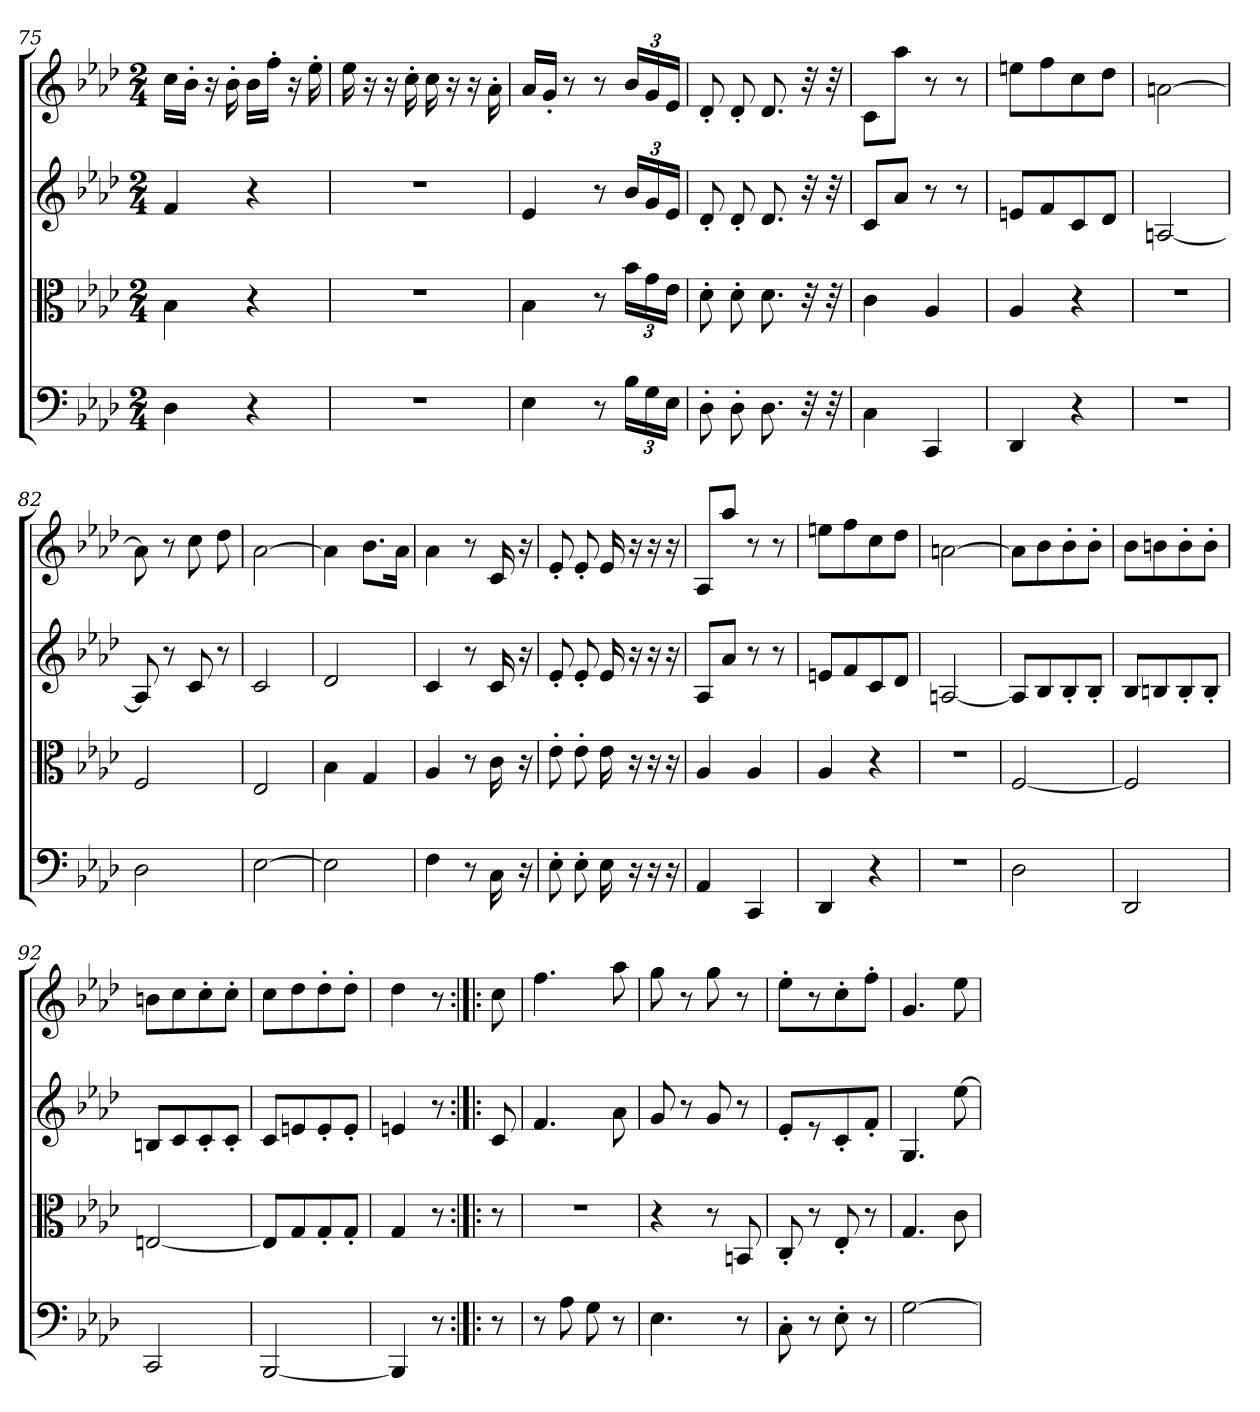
**kern	**kern	**kern	**kern
*part4	*part3	*part2	*part1
*staff4	*staff3	*staff2	*staff1
*clefF4	*clefC3	*clefG2	*clefG2
*k[b-e-a-d-]	*k[b-e-a-d-]	*k[b-e-a-d-]	*k[b-e-a-d-]
*f:	*f:	*f:	*f:
*M2/4	*M2/4	*M2/4	*M2/4
=75	=75	=75	=75
4D-\	4B-\	4f/	16cc\LL
.	.	.	16b-'\JJ
.	.	.	16r
.	.	.	16b-'\
4r	4r	4r	16b-\LL
.	.	.	16ff'\JJ
.	.	.	16r
.	.	.	16ee-'\
=76	=76	=76	=76
2r	2r	2r	16ee-\
.	.	.	16r
.	.	.	16r
.	.	.	16cc'\
.	.	.	16cc\
.	.	.	16r
.	.	.	16r
.	.	.	16a-'\
=77	=77	=77	=77
4E-\	4B-\	4e-/	16a-/LL
.	.	.	16g'/JJ
.	.	.	8r
8r	8r	8r	8r
24B-\LL	24b-\LL	24b-/LL	24b-/LL
24G\	24g\	24g/	24g/
24E-\JJ	24e-\JJ	24e-/JJ	24e-/JJ
=78	=78	=78	=78
8D-'\	8d-'\	8d-'/	8d-'/
8D-'\	8d-'\	8d-'/	8d-'/
8.D-\	8.d-\	8.d-/	8.d-/
32r	32r	32r	32r
32r	32r	32r	32r
=79	=79	=79	=79
4C\	4c\	8c/L	8c\L
.	.	8a-/J	8aa-\J
4CC/	4A-/	8r	8r
.	.	8r	8r
=80	=80	=80	=80
4DD-/	4A-/	8en/L	8een\L
.	.	8f/	8ff\
4r	4r	8c/	8cc\
.	.	8d-/J	8dd-\J
=81	=81	=81	=81
2r	2r	[2An/	[2an\
=82	=82	=82	=82
2D-\	2F/	8A/]	8a\]
.	.	8r	8r
.	.	8c/	8cc\
.	.	8r	8dd-\
=83	=83	=83	=83
[2E-\	2E-/	2c/	[2a-\
=84	=84	=84	=84
2E-\]	4B-\	2d-/	4a-\]
.	4G/	.	8.b-\L
.	.	.	16a-\Jk
=85	=85	=85	=85
4F\	4A-/	4c/	4a-\
8r	8r	8r	8r
16C\	16c\	16c/	16c/
16r	16r	16r	16r
=86	=86	=86	=86
8E-'\	8e-'\	8e-'/	8e-'/
8E-'\	8e-'\	8e-'/	8e-'/
16E-\	16e-\	16e-/	16e-/
16r	16r	16r	16r
16r	16r	16r	16r
16r	16r	16r	16r
=87	=87	=87	=87
4AA-/	4A-/	8A-/L	8A-/L
.	.	8a-/J	8aa-/J
4CC/	4A-/	8r	8r
.	.	8r	8r
=88	=88	=88	=88
4DD-/	4A-/	8en/L	8een\L
.	.	8f/	8ff\
4r	4r	8c/	8cc\
.	.	8d-/J	8dd-\J
=89	=89	=89	=89
2r	2r	[2An/	[2an\
=90	=90	=90	=90
2D-\	[2F/	8A/L]	8a\L]
.	.	8B-/	8b-\
.	.	8B-'/	8b-'\
.	.	8B-'/J	8b-'\J
=91	=91	=91	=91
2DD-/	2F/]	8B-/L	8b-\L
.	.	8Bn/	8bn\
.	.	8B'/	8b'\
.	.	8B'/J	8b'\J
=92	=92	=92	=92
2CC/	[2En/	8Bn/L	8bn\L
.	.	8c/	8cc\
.	.	8c'/	8cc'\
.	.	8c'/J	8cc'\J
=93	=93	=93	=93
[2BBB-/	8E/L]	8c/L	8cc\L
.	8G/	8en/	8dd-\
.	8G'/	8e'/	8dd-'\
.	8G'/J	8e'/J	8dd-'\J
=94	=94	=94	=94
4BBB-/]	4G/	4en/	4dd-\
8r	8r	8r	8r
=:|!|:	=:|!|:	=:|!|:	=:|!|:
8r	8r	8c/	8cc\
=95	=95	=95	=95
8r	2r	4.f/	4.ff\
8A-\	.	.	.
8G\	.	.	.
8r	.	8a-\	8aa-\
=96	=96	=96	=96
4.E-\	4r	8g/	8gg\
.	.	8r	8r
.	8r	8g/	8gg\
8r	8BBn/	8r	8r
=97	=97	=97	=97
8C'\	8C'/	8e-'/L	8ee-'\L
8r	8r	8r	8r
8E-'\	8E-'/	8c'/	8cc'\
8r	8r	8f'/J	8ff'\J
=98	=98	=98	=98
[2G\	4.G/	4.G/	4.g/
.	8c\	[8ee-\	8ee-\
=	=	=	=
*-	*-	*-	*-
